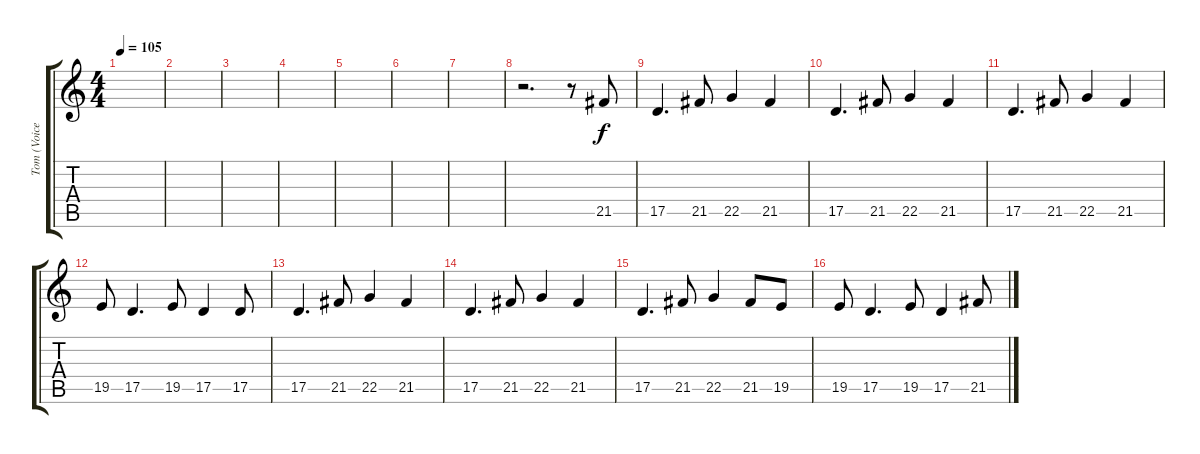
\track ("Tom (Voice)" "Tom (Voice") {instrument tenorsax}
\staff {score tabs}
\tuning (E4 B3 G3 D3 A2 E2) {hide}
\ts (4 4)
\tempo 105
\clef g2
\ks c
|
|
|
|
|
|
|
r.2{d} r.8 21.5.8 |
17.5.4{d} 21.5.8 22.5.4 21.5.4 |
17.5.4{d} 21.5.8 22.5.4 21.5.4 |
17.5.4{d} 21.5.8 22.5.4 21.5.4 |
19.5.8 17.5.4{d} 19.5.8 17.5.4 17.5.8 |
17.5.4{d} 21.5.8 22.5.4 21.5.4 |
17.5.4{d} 21.5.8 22.5.4 21.5.4 |
17.5.4{d} 21.5.8 22.5.4 21.5.8 19.5.8 |
19.5.8 17.5.4{d} 19.5.8 17.5.4 21.5.8
